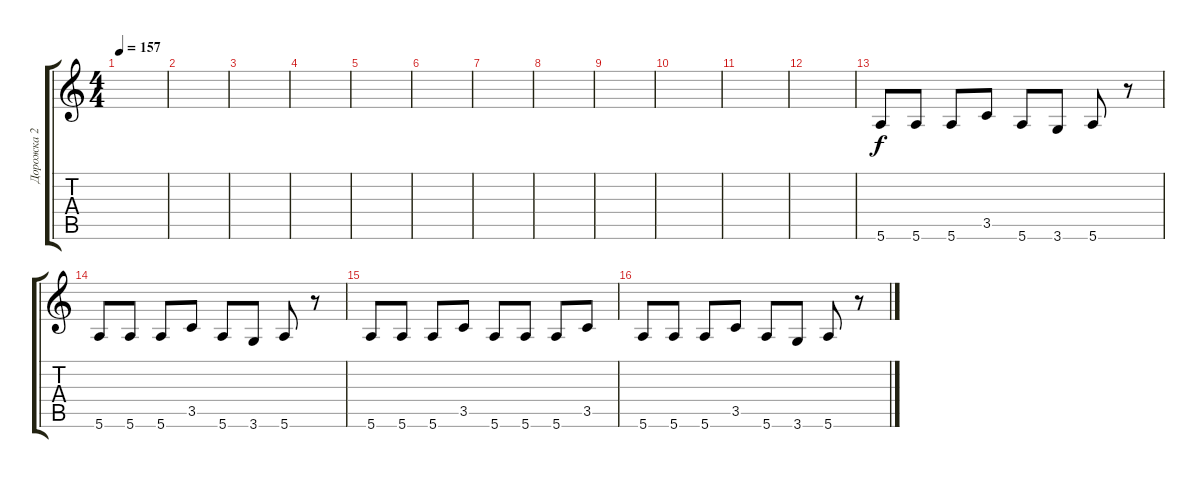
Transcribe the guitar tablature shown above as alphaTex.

\track ("Дорожка 2" "Дорожка 2") {instrument distortionguitar}
\staff {score tabs}
\tuning (E4 B3 G3 D3 A2 E2) {hide}
\ts (4 4)
\tempo 157
\clef g2
\ks c
|
|
|
|
|
|
|
|
|
|
|
|
5.6.8 5.6.8 5.6.8 3.5.8 5.6.8 3.6.8 5.6.8 r.8 |
5.6.8 5.6.8 5.6.8 3.5.8 5.6.8 3.6.8 5.6.8 r.8 |
5.6.8 5.6.8 5.6.8 3.5.8 5.6.8 5.6.8 5.6.8 3.5.8 |
5.6.8 5.6.8 5.6.8 3.5.8 5.6.8 3.6.8 5.6.8 r.8
